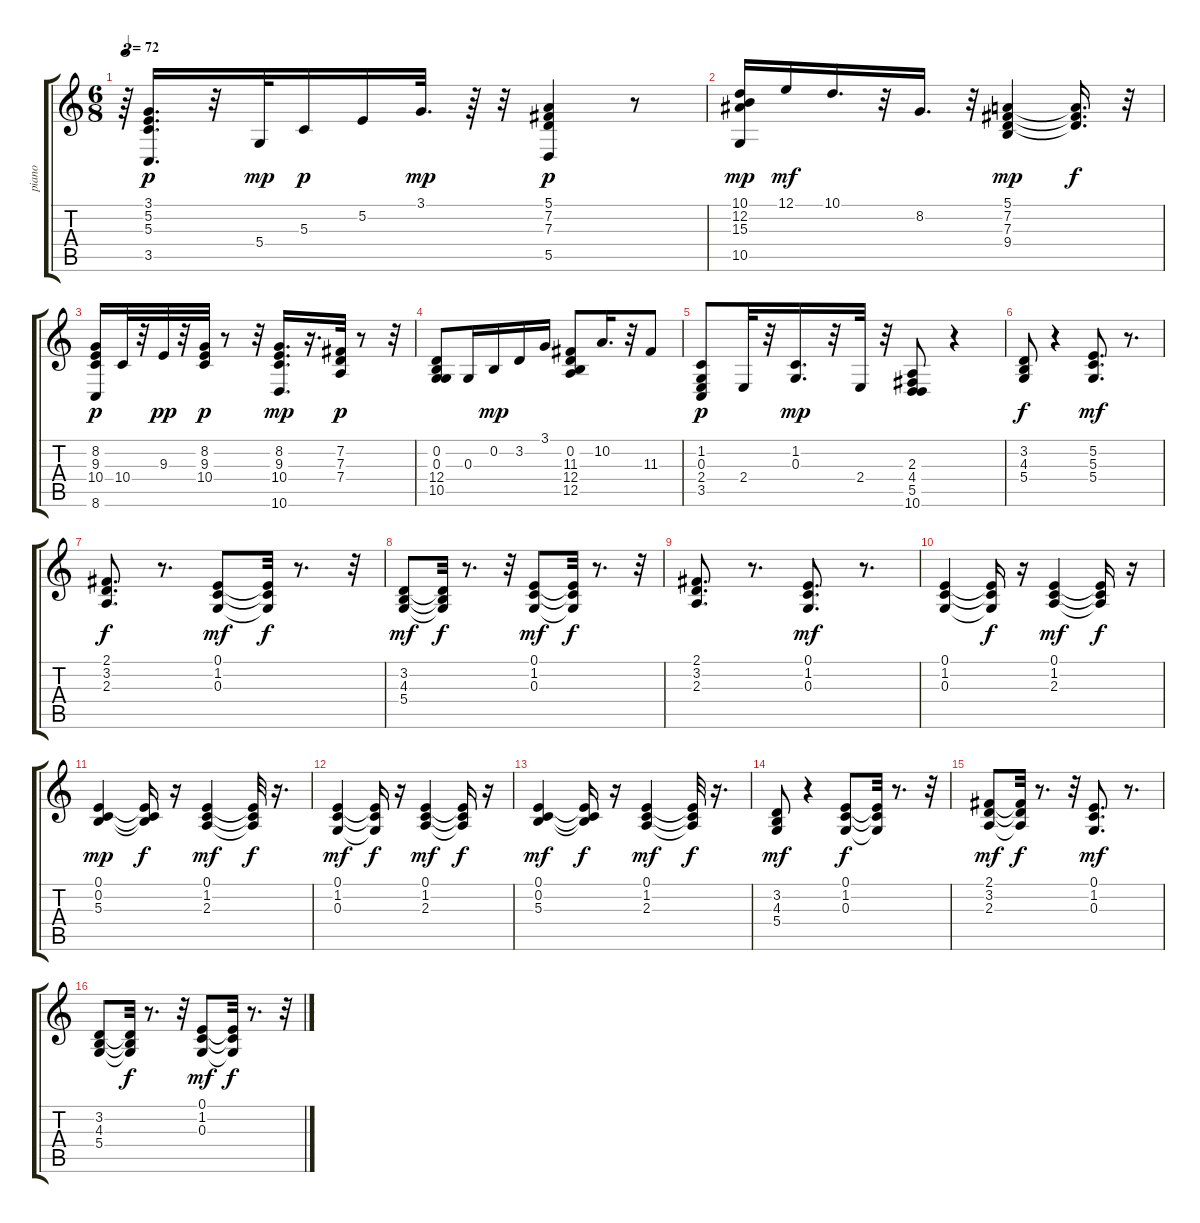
\track ("piano" "piano") {instrument brightacousticpiano}
\staff {score tabs}
\tuning (E4 B3 G3 D3 A2 E2) {hide}
\ts (6 8)
\tempo 72
\clef g2
\ks c
r.64{tu (3 2) dy p} (3.1 5.2 5.3 3.5).16{d} r.32 5.4.32{dy mp} 5.3.16{dy p} 5.2.16 3.1.32{d dy mp} r.64 r.32 (5.1 7.2 7.3 5.5).4{dy p} r.8 |
(10.1 12.2 15.3 10.5).16{dy mp} 12.1.16{dy mf} 10.1.16{d} r.32 8.2.16{d} r.32 (5.1 7.2 7.3 9.4).4{dy mp} (5.1{t} 7.2{t} 7.3{t}).16{d dy f} r.32 |
(8.2 9.3 10.4 8.6).16{dy p} 10.4.32 r.32 9.3.32{dy pp} r.32 (8.2 9.3 10.4).32{dy p} r.8 r.32 (8.2 9.3 10.4 10.6).16{d dy mp} r.16{d} (7.2 7.3 7.4).32{dy p} r.8 r.32 |
(0.2 0.3 12.4 10.5).8 0.3.16 0.2.16{dy mp} 3.2.16 3.1.16 (0.2 11.3 12.4 12.5).8 10.2.16{d} r.32 11.3.8 |
(1.2 0.3 2.4 3.5).8{dy p} 2.4.32 r.32 (1.2 0.3).16{d dy mp} r.32 2.4.32 r.32 (2.3 4.4 5.5 10.6).8 r.4 |
(3.2 4.3 5.4).8{dy f} r.4 (5.2 5.3 5.4).8{d dy mf} r.8{d} |
(2.1 3.2 2.3).8{d dy f} r.8{d} (0.1 1.2 0.3).8{dy mf} (0.1{t} 1.2{t} 0.3{t}).32{dy f} r.8{d} r.32 |
(3.2 4.3 5.4).8{dy mf} (3.2{t} 4.3{t} 5.4{t}).32{dy f} r.8{d} r.32 (0.1 1.2 0.3).8{dy mf} (0.1{t} 1.2{t} 0.3{t}).32{dy f} r.8{d} r.32 |
(2.1 3.2 2.3).8{d} r.8{d} (0.1 1.2 0.3).8{d dy mf} r.8{d} |
(0.1 1.2 0.3).4 (0.1{t} 1.2{t} 0.3{t}).16{dy f} r.16 (0.1 1.2 2.3).4{dy mf} (0.1{t} 1.2{t} 2.3{t}).16{dy f} r.16 |
(0.1 0.2 5.3).4{dy mp} (0.1{t} 0.2{t} 5.3{t}).16{dy f} r.16 (0.1 1.2 2.3).4{dy mf} (0.1{t} 1.2{t} 2.3{t}).32{dy f} r.16{d} |
(0.1 1.2 0.3).4{dy mf} (0.1{t} 1.2{t} 0.3{t}).16{dy f} r.16 (0.1 1.2 2.3).4{dy mf} (0.1{t} 1.2{t} 2.3{t}).16{dy f} r.16 |
(0.1 0.2 5.3).4{dy mf} (0.1{t} 0.2{t} 5.3{t}).16{dy f} r.16 (0.1 1.2 2.3).4{dy mf} (0.1{t} 1.2{t} 2.3{t}).32{dy f} r.16{d} |
(3.2 4.3 5.4).8{dy mf} r.4 (0.1 1.2 0.3).8{dy f} (0.1{t} 1.2{t} 0.3{t}).32 r.8{d} r.32 |
(2.1 3.2 2.3).8{dy mf} (2.1{t} 3.2{t} 2.3{t}).32{dy f} r.8{d} r.32 (0.1 1.2 0.3).8{d dy mf} r.8{d} |
(3.2 4.3 5.4).8 (3.2{t} 4.3{t} 5.4{t}).32{dy f} r.8{d} r.32 (0.1 1.2 0.3).8{dy mf} (0.1{t} 1.2{t} 0.3{t}).32{dy f} r.8{d} r.32
